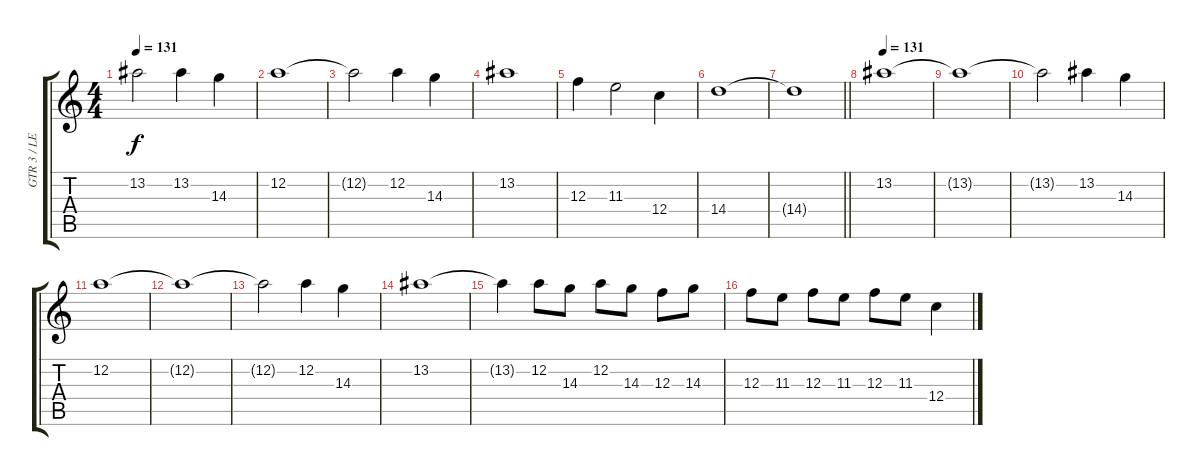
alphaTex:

\track ("GTR 3 / LEAD" "GTR 3 / LE") {instrument distortionguitar}
\staff {score tabs}
\tuning (D4 A3 F3 C3 G2 D2) {hide}
\ts (4 4)
\tempo 131
\clef g2
\ks c
13.2{t}.2{dy f} 13.2.4 14.3.4 |
12.2.1 |
12.2{t}.2 12.2.4 14.3.4 |
13.2.1 |
12.3.4 11.3.2 12.4.4 |
14.4.1 |
\barLineRight lightlight
14.4{t}.1 |
\tempo 131
13.2.1 |
13.2{t}.1 |
13.2{t}.2 13.2.4 14.3.4 |
12.2.1 |
12.2{t}.1 |
12.2{t}.2 12.2.4 14.3.4 |
13.2.1 |
13.2{t}.4 12.2.8 14.3.8 12.2.8 14.3.8 12.3.8 14.3.8 |
12.3.8 11.3.8 12.3.8 11.3.8 12.3.8 11.3.8 12.4.4
